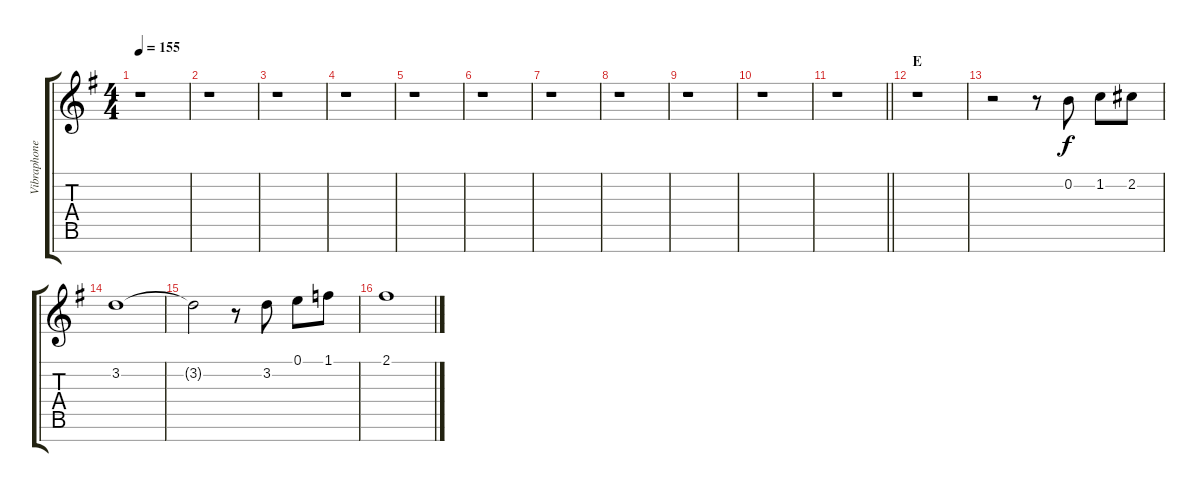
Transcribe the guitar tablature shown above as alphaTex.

\track ("Vibraphone" "Vibraphone") {instrument vibraphone}
\staff {score tabs}
\tuning (E5 B4 G4 D4 A3 E3 B2) {hide}
\ts (4 4)
\tempo 155
\clef g2
\ks g
r.1{dy f} |
r.1 |
r.1 |
r.1 |
r.1 |
r.1 |
r.1 |
r.1 |
r.1 |
r.1 |
\barLineRight lightlight
r.1 |
\section ("" "E")
r.1 |
r.2 r.8 0.2.8 1.2.8 2.2.8 |
3.2.1 |
3.2{t}.2 r.8 3.2.8 0.1.8 1.1.8 |
2.1.1
